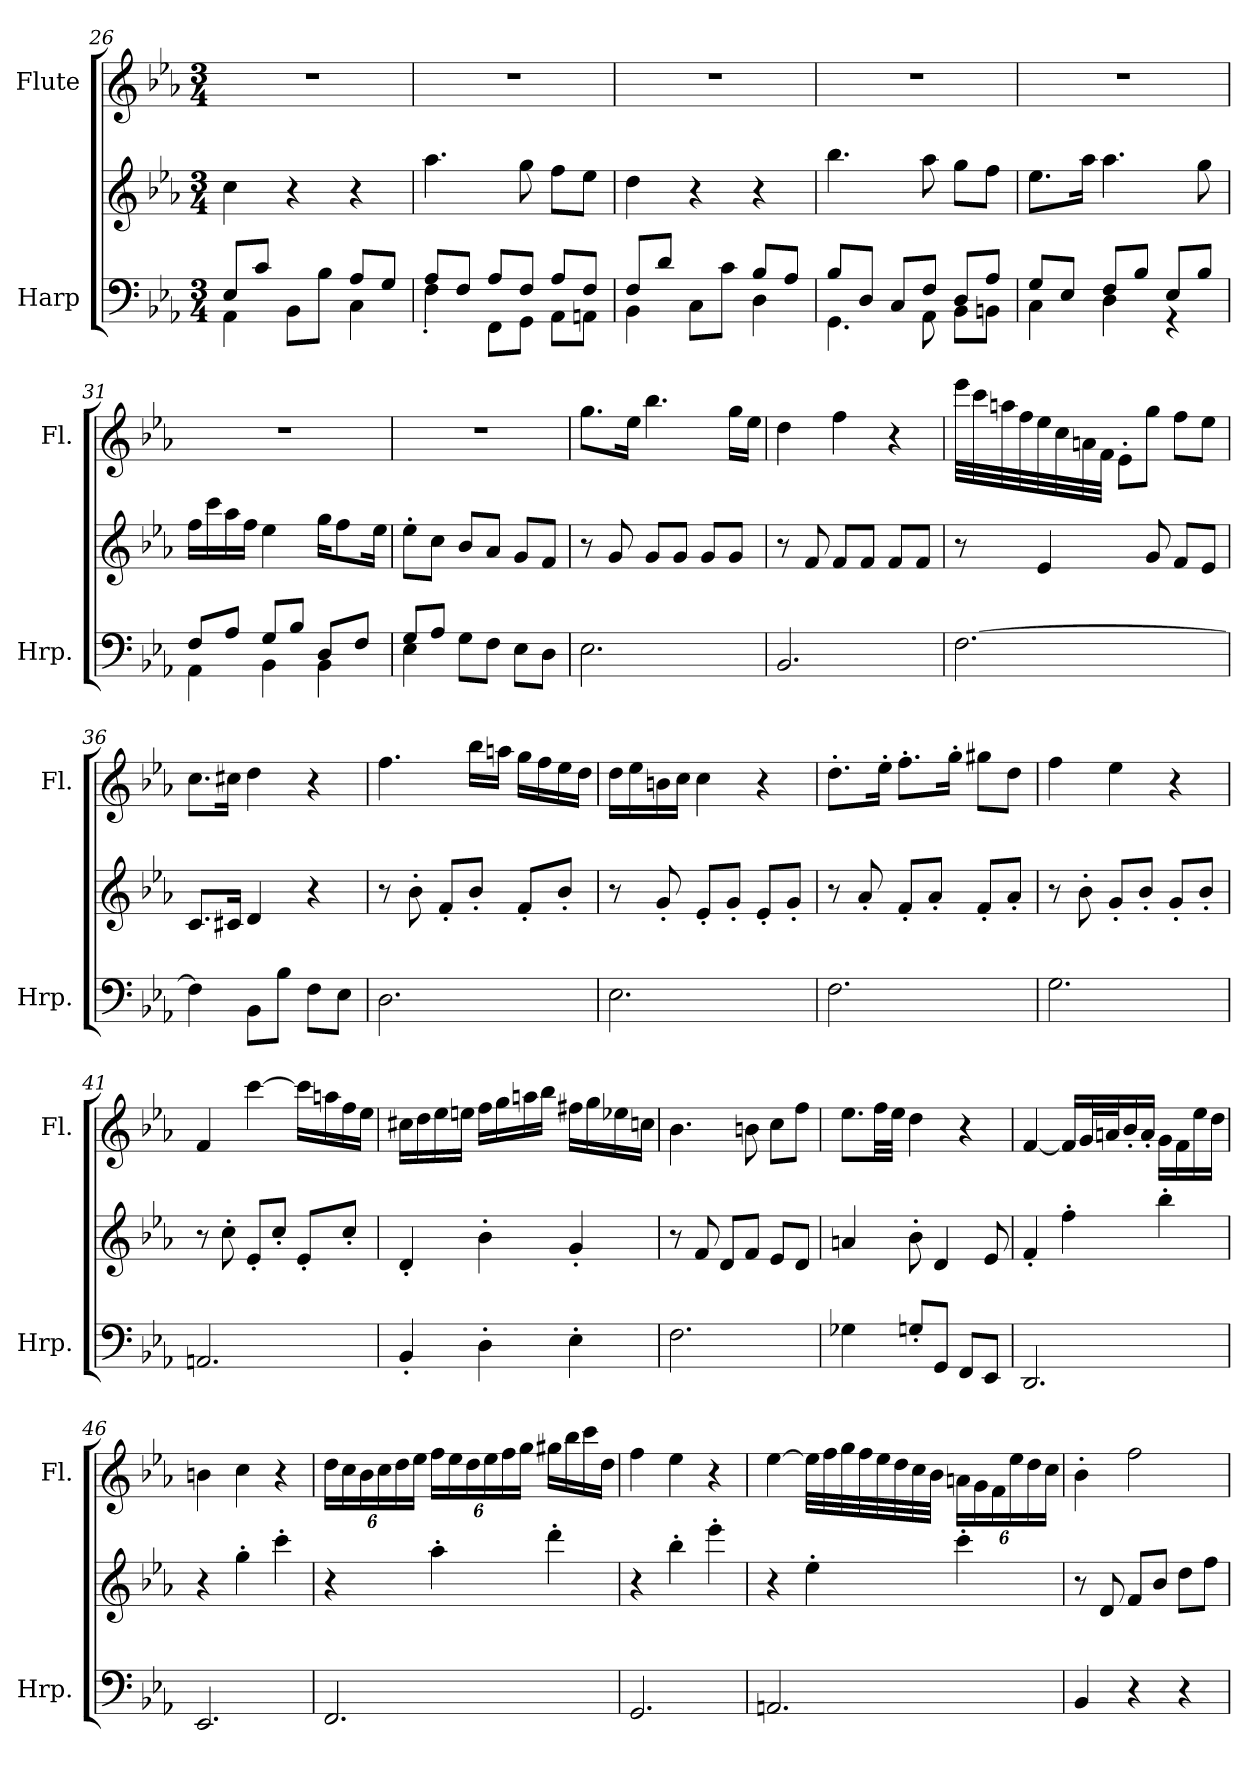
**kern	**kern	**kern
*part2	*part2	*part1
*staff3	*staff2	*staff1
*I"Harp	*	*I"Flute
*I'Hrp.	*	*I'Fl.
*clefF4	*clefG2	*clefG2
*k[b-e-a-]	*k[b-e-a-]	*k[b-e-a-]
*M3/4	*M3/4	*M3/4
=26	=26	=26
*^	*	*
8E-/L	4AA-\	4cc\	2.r
8c/J	.	.	.
8BB-\L	4ryy	4r	.
8B-\J	.	.	.
8A-/L	4C\	4r	.
8G/J	.	.	.
=27	=27	=27	=27
8A-/L	4F'\	4.aa-\	2.r
8F/J	.	.	.
8A-/L	8FF\L	.	.
8F/J	8GG\J	8gg\	.
8A-/L	8AA-\L	8ff\L	.
8F/J	8AAn\J	8ee-\J	.
=28	=28	=28	=28
8F/L	4BB-\	4dd\	2.r
8d/J	.	.	.
8C\L	4ryy	4r	.
8c\J	.	.	.
8B-/L	4D\	4r	.
8A-/J	.	.	.
!!LO:PB:g=z
=29	=29	=29	=29
8B-/L	4.GG\	4.bb-\	2.r
8D/J	.	.	.
8C/L	.	.	.
8F/J	8AA-\	8aa-\	.
8D/L	8BB-\L	8gg\L	.
8A-/J	8BBn\J	8ff\J	.
=30	=30	=30	=30
8G/L	4C\	8.ee-\L	2.r
8E-/J	.	.	.
.	.	16aa-\Jk	.
8F/L	4D\	4.aa-\	.
8B-/J	.	.	.
8E-/L	4r	.	.
8B-/J	.	8gg\	.
=31	=31	=31	=31
8F/L	4AA-\	16ff\LL	2.r
.	.	16ccc\	.
8A-/J	.	16aa-\	.
.	.	16ff\JJ	.
8G/L	4BB-\	4ee-\	.
8B-/J	.	.	.
8D/L	4BB-\	16gg\KL	.
.	.	8ff\	.
8F/J	.	.	.
.	.	16ee-\Jk	.
=32	=32	=32	=32
8G/L	4E-\	8ee-'\L	2.r
8A-/J	.	8cc\J	.
8G\L	2ryy	8b-/L	.
8F\J	.	8a-/J	.
8E-\L	.	8g/L	.
8D\J	.	8f/J	.
*v	*v	*	*
=33	=33	=33
2.E-\	8r	8.gg\L
.	8g/	.
.	.	16ee-\Jk
.	8g/L	4.bb-\
.	8g/J	.
.	8g/L	.
.	8g/J	16gg\LL
.	.	16ee-\JJ
=34	=34	=34
2.BB-/	8r	4dd\
.	8f/	.
.	8f/L	4ff\
.	8f/J	.
.	8f/L	4r
.	8f/J	.
!!LO:LB:g=z
=35	=35	=35
[2.F\	8r	32eee-\LLL
.	.	32ccc\
.	.	32aan\
.	.	32ff\
.	4e-/	32ee-\
.	.	32cc\
.	.	32an\
.	.	32f\JJJ
.	.	8e-'\L
.	8g/	8gg\J
.	8f/L	8ff\L
.	8e-/J	8ee-\J
=36	=36	=36
4F\]	8.c/L	8.cc\L
.	16c#X/Jk	16cc#X\Jk
8BB-\L	4d/	4dd\
8B-\J	.	.
8F\L	4r	4r
8E-\J	.	.
=37	=37	=37
2.D\	8r	4.ff\
.	8b-'\	.
.	8f'/L	.
.	8b-'/J	16bb-\LL
.	.	16aan\JJ
.	8f'/L	16gg\LL
.	.	16ff\
.	8b-'/J	16ee-\
.	.	16dd\JJ
=38	=38	=38
2.E-\	8r	16dd\LL
.	.	16ee-\
.	8g'/	16bn\
.	.	16cc\JJ
.	8e-'/L	4cc\
.	8g'/J	.
.	8e-'/L	4r
.	8g'/J	.
=39	=39	=39
2.F\	8r	8.dd'\L
.	8a-'/	.
.	.	16ee-'\Jk
.	8f'/L	8.ff'\L
.	8a-'/J	.
.	.	16gg'\Jk
.	8f'/L	8gg#X\L
.	8a-'/J	8dd\J
!!LO:LB:g=z
=40	=40	=40
2.G\	8r	4ff\
.	8b-'\	.
.	8g'/L	4ee-\
.	8b-'/J	.
.	8g'/L	4r
.	8b-'/J	.
=41	=41	=41
2.AAn/	8r	4f/
.	8cc'\	.
.	8e-'/L	[4ccc\
.	8cc'/J	.
.	8e-'/L	16ccc\LL]
.	.	16aan\
.	8cc'/J	16ff\
.	.	16ee-\JJ
=42	=42	=42
4BB-'/	4d'/	16cc#X\LL
.	.	16dd\
.	.	16ee-\
.	.	16een\JJ
4D'\	4b-'\	16ff\LL
.	.	16gg\
.	.	16aan\
.	.	16bb-\JJ
4E-'\	4g'/	16ff#X\LL
.	.	16gg\
.	.	16ee-X\
.	.	16ccn\JJ
=43	=43	=43
2.F\	8r	4.b-\
.	8f/	.
.	8d/L	.
.	8f/J	8bn\
.	8e-/L	8cc\L
.	8d/J	8ff\J
=44	=44	=44
4G-X\	4an/	8.ee-\L
.	.	32ff\LL
.	.	32ee-\JJJ
8Gn'/L	8b-'\	4dd\
8GG/J	4d/	.
8FF/L	.	4r
8EE-/J	8e-/	.
!!LO:LB:g=z
=45	=45	=45
2.DD/	4f'/	[4f/
.	4ff'\	16f/LL]
.	.	32g/L
.	.	32an/J
.	.	16b-'/
.	.	16a'/JJ
.	4bb-'\	16g\LL
.	.	16f\
.	.	16ee-\
.	.	16dd\JJ
=46	=46	=46
2.EE-/	4r	4bn\
.	4gg'\	4cc\
.	4ccc'\	4r
=47	=47	=47
*	*	*Xbrackettup
2.FF/	4r	24dd\LL
.	.	24cc\
.	.	24b-\
.	.	24cc\
.	.	24dd\
.	.	24ee-\JJ
.	4aa-'\	24ff\LL
.	.	24ee-\
.	.	24dd\
.	.	24ee-\
.	.	24ff\
.	.	24gg\JJ
.	4ddd'\	16gg#X\LL
.	.	16bb-\
.	.	16ccc\
.	.	16dd\JJ
=48	=48	=48
2.GG/	4r	4ff\
.	4bb-'\	4ee-\
.	4eee-'\	4r
=49	=49	=49
2.AAn/	4r	[4ee-\
.	4ee-'\	32ee-\LLL]
.	.	32ff\
.	.	32gg\
.	.	32ff\
.	.	32ee-\
.	.	32dd\
.	.	32cc\
.	.	32b-\JJJ
.	4ccc'\	24an\LL
.	.	24g\
.	.	24f\
.	.	24ee-\
.	.	24dd\
.	.	24cc\JJ
!!LO:LB:g=z
=50	=50	=50
4BB-/	8r	4b-'\
.	8d/	.
4r	8f/L	2ff\
.	8b-/J	.
4r	8dd\L	.
.	8ff\J	.
=	=	=
*-	*-	*-
